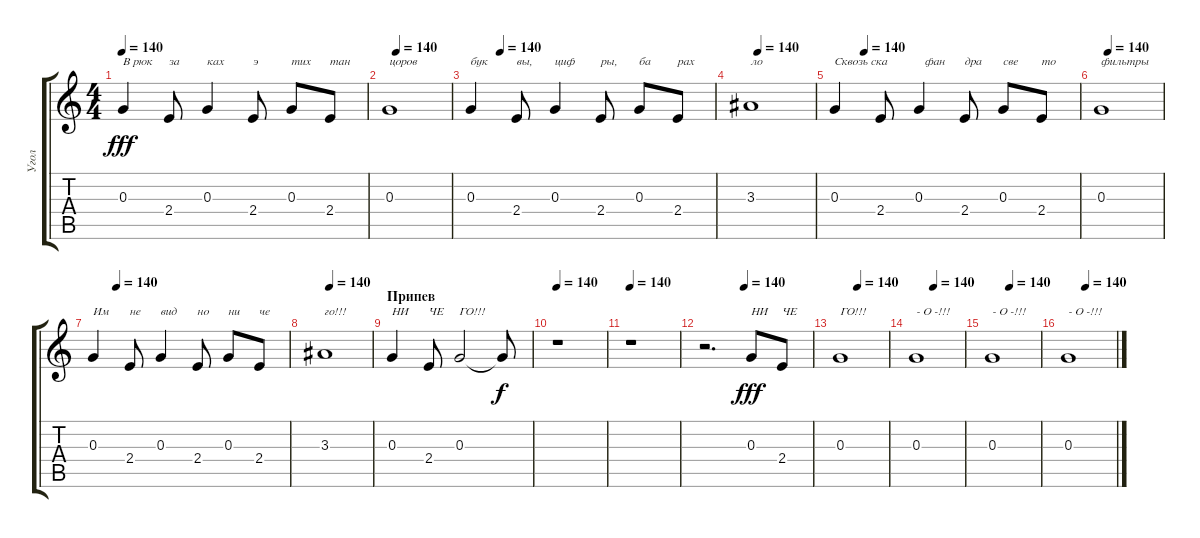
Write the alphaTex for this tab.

\track ("Угол" "Угол") {instrument electricguitarmuted}
\staff {score tabs}
\tuning (E4 B3 G3 D3 A2 E2) {hide}
\ts (4 4)
\tempo 140
\clef g2
\ks c
0.3.4{txt "В рюк" dy fff} 2.4.8{txt "за"} 0.3.4{txt "ках"} 2.4.8{txt "э"} 0.3.8{txt "тих"} 2.4.8{txt "тан"} |
\tempo (140 0.125)
0.3.1{txt "цоров"} |
\tempo (140 0.125)
0.3.4{txt "бук"} 2.4.8{txt "вы,"} 0.3.4{txt "циф"} 2.4.8{txt "ры,"} 0.3.8{txt "ба"} 2.4.8{txt "рах"} |
\tempo (140 0.125)
3.3.1{txt "ло"} |
\tempo (140 0.125)
0.3.4{txt "Сквозь ска"} 2.4.8 0.3.4{txt "  фан"} 2.4.8{txt "дра"} 0.3.8{txt "све"} 2.4.8{txt "то"} |
\tempo (140 0.125)
0.3.1{txt "фильтры"} |
\tempo (140 0.125)
0.3.4{txt "Им"} 2.4.8{txt "не"} 0.3.4{txt "вид"} 2.4.8{txt "но"} 0.3.8{txt "ни"} 2.4.8{txt "че"} |
\tempo (140 0.125)
3.3.1{txt "го!!!"} |
\section ("" "Припев")
0.3.4{txt "НИ"} 2.4.8{txt "ЧЕ"} 0.3.2{txt "ГО!!!"} 0.3{t}.8{dy f} |
\tempo 140
r.1 |
\tempo 140
r.1 |
\tempo (140 0.375)
r.2{d} 0.3.8{txt "НИ" dy fff} 2.4.8{txt "ЧЕ"} |
\tempo (140 0.375)
0.3.1{txt "ГО!!!"} |
\tempo (140 0.375)
0.3.1{txt "- О -!!!"} |
\tempo (140 0.375)
0.3.1{txt "- О -!!!"} |
\tempo (140 0.375)
0.3.1{txt "- О -!!!"}
